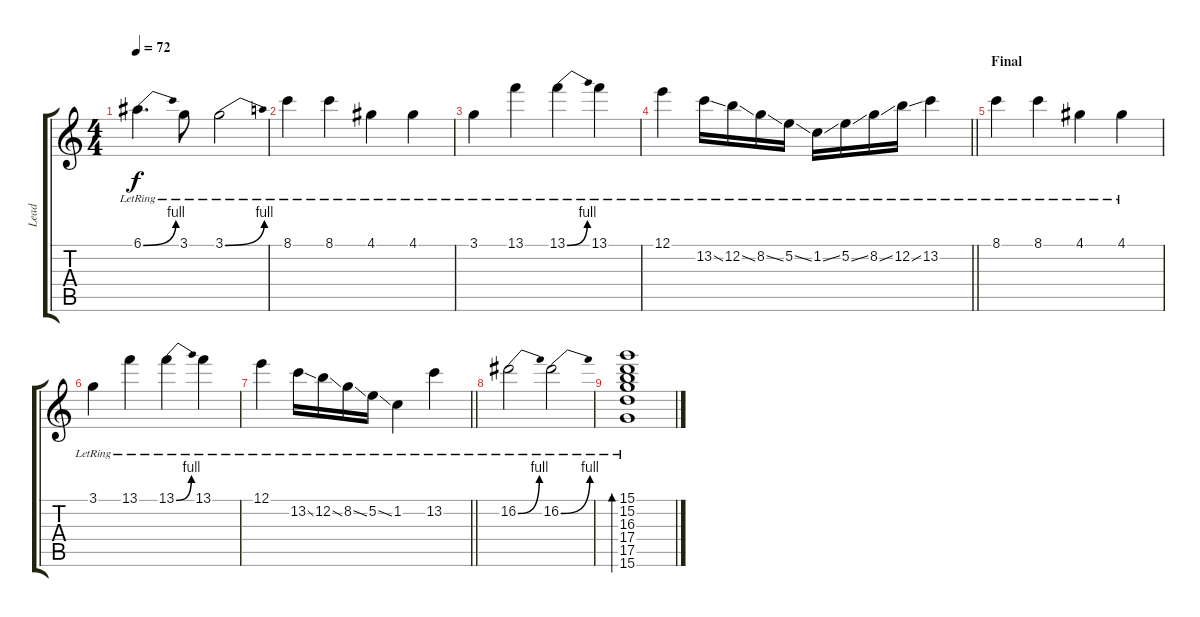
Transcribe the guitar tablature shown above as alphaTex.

\track ("Lead" "Lead") {instrument electricguitarjazz}
\staff {score tabs}
\tuning (E4 B3 G3 D3 A2 E2) {hide}
\ts (4 4)
\tempo 72
\clef g2
\ks c
6.1{be (bend 0 0 60 4) lr}.4{d dy f} 3.1{lr}.8 3.1{be (bend 0 0 60 4) lr}.2 |
8.1{lr}.4 8.1{lr}.4 4.1{lr}.4 4.1{lr}.4 |
3.1{lr}.4 13.1{lr}.4 13.1{be (bend 0 0 60 4) lr}.4 13.1{lr}.4 |
\barLineRight lightlight
12.1{lr}.4 13.2{ss lr}.16 12.2{ss lr}.16 8.2{ss lr}.16 5.2{ss lr}.16 1.2{ss lr}.16 5.2{ss lr}.16 8.2{ss lr}.16 12.2{ss lr}.16 13.2{lr}.4 |
\section ("" "Final")
8.1{lr}.4 8.1{lr}.4 4.1{lr}.4 4.1{lr}.4 |
3.1{lr}.4 13.1{lr}.4 13.1{be (bend 0 0 60 4) lr}.4 13.1{lr}.4 |
\barLineRight lightlight
12.1{lr}.4 13.2{ss lr}.16 12.2{ss lr}.16 8.2{ss lr}.16 5.2{ss lr}.16 1.2{lr}.4 13.2{lr}.4 |
16.2{be (bend 0 0 60 4) lr}.2 16.2{be (bend 0 0 60 4) lr}.2 |
(15.1{lr} 15.2{lr} 16.3{lr} 17.4{lr} 17.5{lr} 15.6{lr}).1{bd 120}
